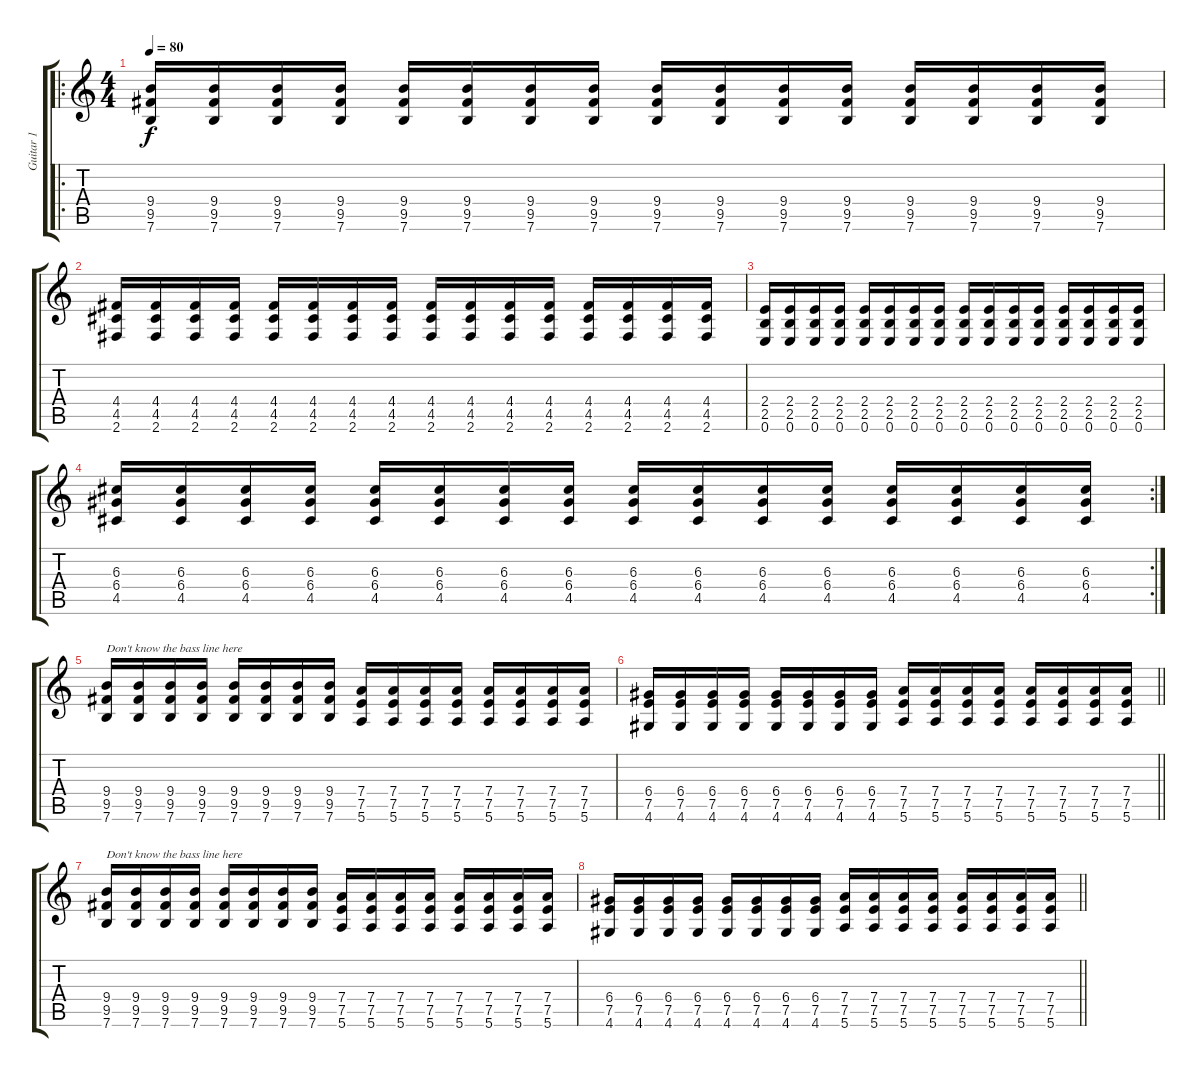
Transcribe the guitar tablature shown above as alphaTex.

\track ("Guitar 1" "Guitar 1") {instrument distortionguitar}
\staff {score tabs}
\tuning (E4 B3 G3 D3 A2 E2) {hide}
\ro
\ts (4 4)
\tempo 80
\clef g2
\ks c
(9.4 9.5 7.6).16{dy f} (9.4 9.5 7.6).16 (9.4 9.5 7.6).16 (9.4 9.5 7.6).16 (9.4 9.5 7.6).16 (9.4 9.5 7.6).16 (9.4 9.5 7.6).16 (9.4 9.5 7.6).16 (9.4 9.5 7.6).16 (9.4 9.5 7.6).16 (9.4 9.5 7.6).16 (9.4 9.5 7.6).16 (9.4 9.5 7.6).16 (9.4 9.5 7.6).16 (9.4 9.5 7.6).16 (9.4 9.5 7.6).16 |
(4.4 4.5 2.6).16 (4.4 4.5 2.6).16 (4.4 4.5 2.6).16 (4.4 4.5 2.6).16 (4.4 4.5 2.6).16 (4.4 4.5 2.6).16 (4.4 4.5 2.6).16 (4.4 4.5 2.6).16 (4.4 4.5 2.6).16 (4.4 4.5 2.6).16 (4.4 4.5 2.6).16 (4.4 4.5 2.6).16 (4.4 4.5 2.6).16 (4.4 4.5 2.6).16 (4.4 4.5 2.6).16 (4.4 4.5 2.6).16 |
(2.4 2.5 0.6).16 (2.4 2.5 0.6).16 (2.4 2.5 0.6).16 (2.4 2.5 0.6).16 (2.4 2.5 0.6).16 (2.4 2.5 0.6).16 (2.4 2.5 0.6).16 (2.4 2.5 0.6).16 (2.4 2.5 0.6).16 (2.4 2.5 0.6).16 (2.4 2.5 0.6).16 (2.4 2.5 0.6).16 (2.4 2.5 0.6).16 (2.4 2.5 0.6).16 (2.4 2.5 0.6).16 (2.4 2.5 0.6).16 |
\rc 2
(6.3 6.4 4.5).16 (6.3 6.4 4.5).16 (6.3 6.4 4.5).16 (6.3 6.4 4.5).16 (6.3 6.4 4.5).16 (6.3 6.4 4.5).16 (6.3 6.4 4.5).16 (6.3 6.4 4.5).16 (6.3 6.4 4.5).16 (6.3 6.4 4.5).16 (6.3 6.4 4.5).16 (6.3 6.4 4.5).16 (6.3 6.4 4.5).16 (6.3 6.4 4.5).16 (6.3 6.4 4.5).16 (6.3 6.4 4.5).16 |
(9.4 9.5 7.6).16{txt "Don't know the bass line here"} (9.4 9.5 7.6).16 (9.4 9.5 7.6).16 (9.4 9.5 7.6).16 (9.4 9.5 7.6).16 (9.4 9.5 7.6).16 (9.4 9.5 7.6).16 (9.4 9.5 7.6).16 (7.4 7.5 5.6).16 (7.4 7.5 5.6).16 (7.4 7.5 5.6).16 (7.4 7.5 5.6).16 (7.4 7.5 5.6).16 (7.4 7.5 5.6).16 (7.4 7.5 5.6).16 (7.4 7.5 5.6).16 |
\barLineRight lightlight
(6.4 7.5 4.6).16 (6.4 7.5 4.6).16 (6.4 7.5 4.6).16 (6.4 7.5 4.6).16 (6.4 7.5 4.6).16 (6.4 7.5 4.6).16 (6.4 7.5 4.6).16 (6.4 7.5 4.6).16 (7.4 7.5 5.6).16 (7.4 7.5 5.6).16 (7.4 7.5 5.6).16 (7.4 7.5 5.6).16 (7.4 7.5 5.6).16 (7.4 7.5 5.6).16 (7.4 7.5 5.6).16 (7.4 7.5 5.6).16 |
(9.4 9.5 7.6).16{txt "Don't know the bass line here"} (9.4 9.5 7.6).16 (9.4 9.5 7.6).16 (9.4 9.5 7.6).16 (9.4 9.5 7.6).16 (9.4 9.5 7.6).16 (9.4 9.5 7.6).16 (9.4 9.5 7.6).16 (7.4 7.5 5.6).16 (7.4 7.5 5.6).16 (7.4 7.5 5.6).16 (7.4 7.5 5.6).16 (7.4 7.5 5.6).16 (7.4 7.5 5.6).16 (7.4 7.5 5.6).16 (7.4 7.5 5.6).16 |
\barLineRight lightlight
(6.4 7.5 4.6).16 (6.4 7.5 4.6).16 (6.4 7.5 4.6).16 (6.4 7.5 4.6).16 (6.4 7.5 4.6).16 (6.4 7.5 4.6).16 (6.4 7.5 4.6).16 (6.4 7.5 4.6).16 (7.4 7.5 5.6).16 (7.4 7.5 5.6).16 (7.4 7.5 5.6).16 (7.4 7.5 5.6).16 (7.4 7.5 5.6).16 (7.4 7.5 5.6).16 (7.4 7.5 5.6).16 (7.4 7.5 5.6).16
